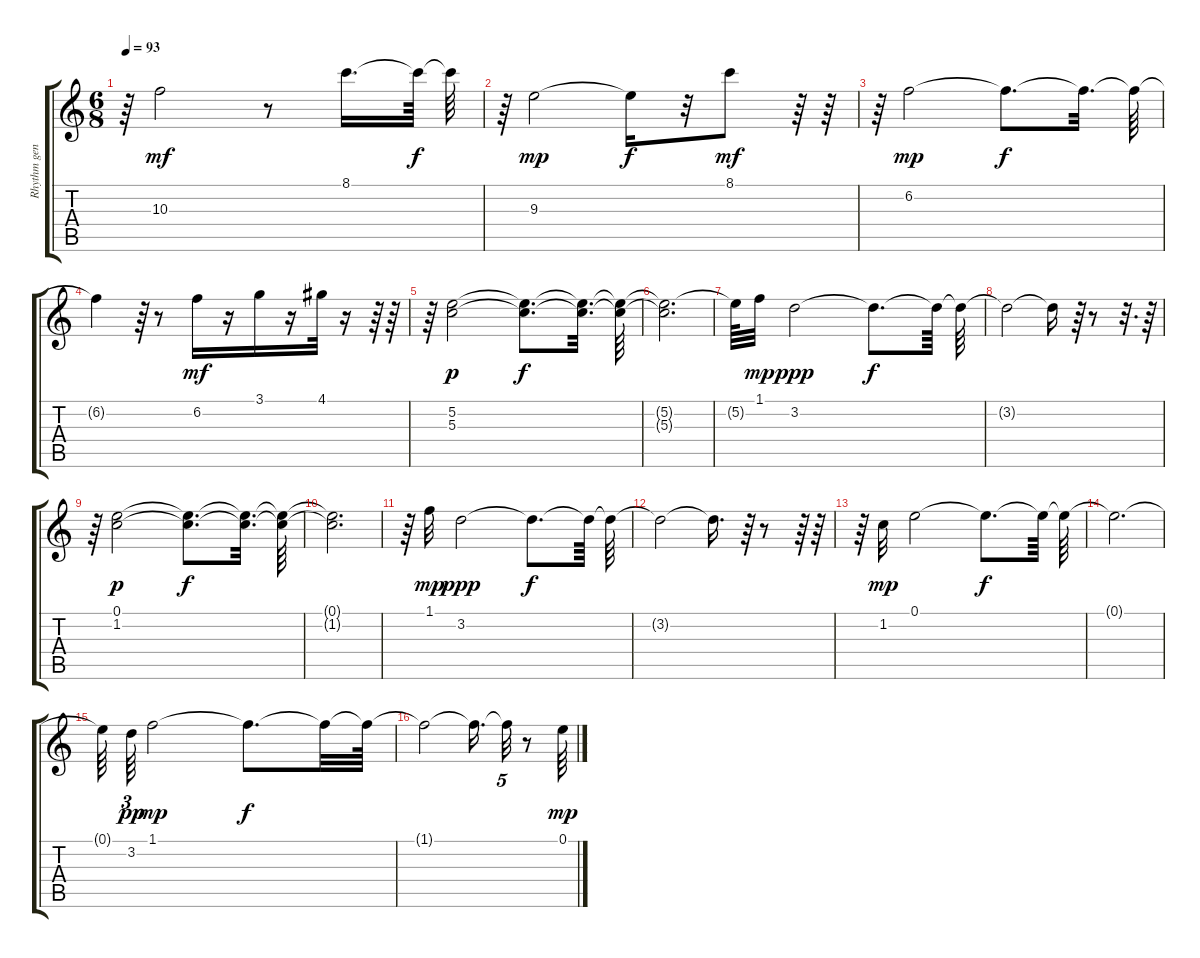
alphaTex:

\track ("Rhythm generated by" "Rhythm gen") {instrument acousticguitarsteel}
\staff {score tabs}
\tuning (E4 B3 G3 D3 A2 E2) {hide}
\ts (6 8)
\tempo 93
\clef g2
\ks c
r.64{dy f} 10.3.2{dy mf} r.8 8.1.16{d} 8.1{t}.64{dy f} 8.1{t}.64 |
r.64 9.3.2{dy mp} 9.3{t}.16{dy f} r.32 8.1.8{dy mf} r.64 r.64 |
r.64 6.2.2{dy mp} 6.2{t}.8{d dy f} 6.2{t}.32{d} 6.2{t}.64 |
6.2{t}.4 r.64 r.8 6.2.16{dy mf} r.16 3.1.16 r.16 4.1.32 r.16 r.64 r.64 |
r.64 (5.2 5.3).2{dy p} (5.2{t} 5.3{t}).8{d dy f} (5.2{t} 5.3{t}).32{d} (5.2{t} 5.3{t}).64 |
(5.2{t} 5.3{t}).2{d} |
5.2{t}.64 1.1.32{dy mp} 3.2.2{dy ppp} 3.2{t}.8{d dy f} 3.2{t}.64 3.2{t}.64 |
3.2{t}.2 3.2{t}.16 r.64 r.8 r.32{d} r.64 |
r.64 (0.1 1.2).2{dy p} (0.1{t} 1.2{t}).8{d dy f} (0.1{t} 1.2{t}).32{d} (0.1{t} 1.2{t}).64 |
(0.1{t} 1.2{t}).2{d} |
r.64 1.1.32{dy mp} 3.2.2{dy ppp} 3.2{t}.8{d dy f} 3.2{t}.64 3.2{t}.64 |
3.2{t}.2 3.2{t}.16{d} r.64 r.8 r.64 r.64 |
r.64 1.2.32{dy mp} 0.1.2 0.1{t}.8{d dy f} 0.1{t}.64 0.1{t}.64 |
0.1{t}.2{d} |
0.1{t}.64 3.2.64{tu (3 2) dy pp} 1.1.2{dy mp} 1.1{t}.8{d dy f} 1.1{t}.32 1.1{t}.64 |
1.1{t}.2 1.1{t}.16{d} 1.1{t}.32{tu (5 4)} r.8 0.1.64{dy mp}
